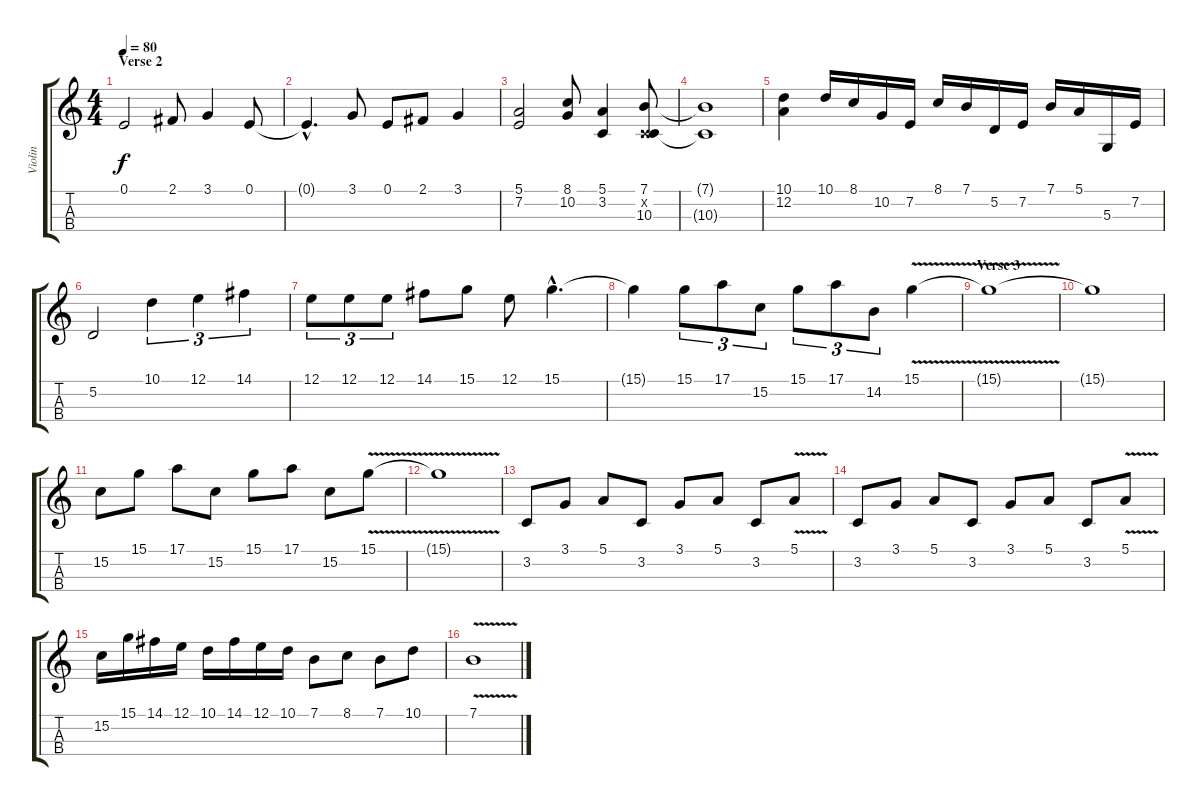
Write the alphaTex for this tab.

\track ("Violin" "Violin") {instrument violin}
\staff {score tabs}
\tuning (E4 A3 D3 G2) {hide}
\ts (4 4)
\section ("" "Verse 2")
\tempo 80
\clef g2
\ks c
0.1.2{dy f} 2.1.8 3.1.4 0.1.8 |
0.1{hac t}.4{d} 3.1.8 0.1.8 2.1.8 3.1.4 |
(5.1 7.2).2 (8.1 10.2).8 (5.1 3.2).4 (7.1 3.2{x} 10.3).8 |
(7.1{t} 10.3{t}).1 |
(10.1 12.2).4 10.1.16 8.1.16 10.2.16 7.2.16 8.1.16 7.1.16 5.2.16 7.2.16 7.1.16 5.1.16 5.3.16 7.2.16 |
5.2.2 10.1.4{tu (3 2)} 12.1.4{tu (3 2)} 14.1.4{tu (3 2)} |
12.1.8{tu (3 2)} 12.1.8{tu (3 2)} 12.1.8{tu (3 2)} 14.1.8 15.1.8 12.1.8 15.1{hac}.4{d} |
15.1{t}.4 15.1.8{tu (3 2)} 17.1.8{tu (3 2)} 15.2.8{tu (3 2)} 15.1.8{tu (3 2)} 17.1.8{tu (3 2)} 14.2.8{tu (3 2)} 15.1{v}.4{volume 0} |
\section ("" "Verse 3")
15.1{t}.1 |
15.1{t}.1 |
15.2.8{volume 11} 15.1.8 17.1.8 15.2.8 15.1.8 17.1.8 15.2.8 15.1{v}.8 |
15.1{t}.1 |
3.2.8 3.1.8 5.1.8 3.2.8 3.1.8 5.1.8 3.2.8 5.1{v}.8 |
3.2.8 3.1.8 5.1.8 3.2.8 3.1.8 5.1.8 3.2.8 5.1{v}.8 |
15.2.16 15.1.16 14.1.16 12.1.16 10.1.16 14.1.16 12.1.16 10.1.16 7.1.8 8.1.8 7.1.8 10.1.8 |
7.1{v}.1
